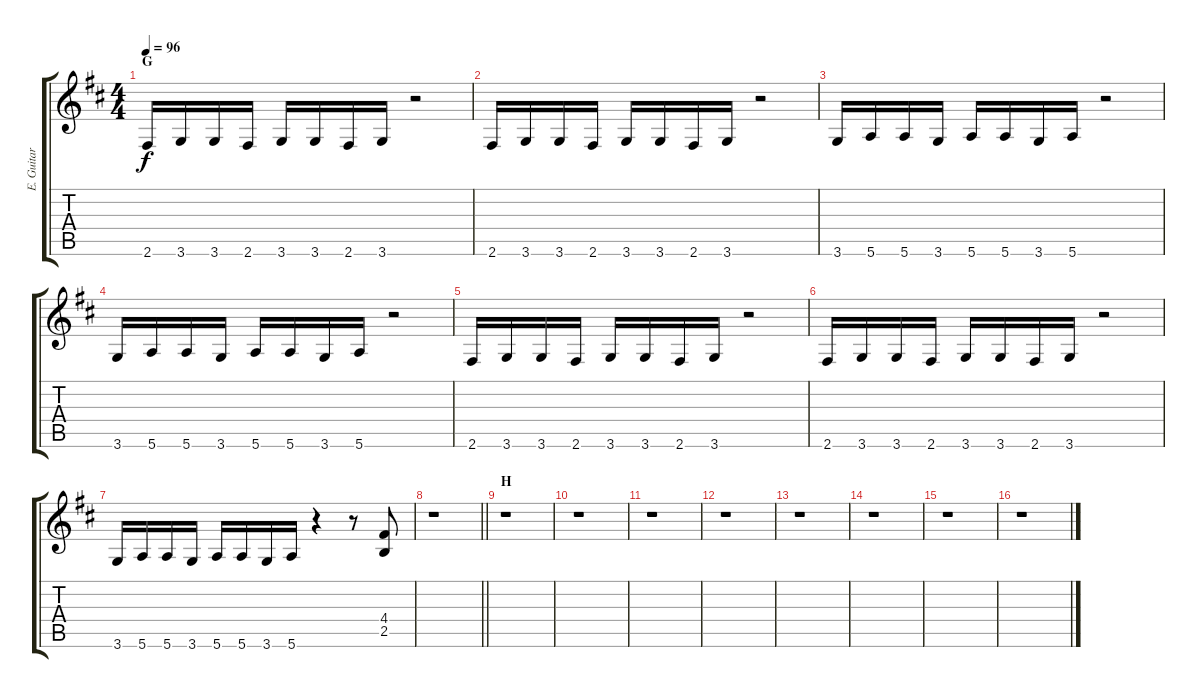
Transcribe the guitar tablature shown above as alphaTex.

\track ("E. Guitar IV" "E. Guitar ") {instrument overdrivenguitar}
\staff {score tabs}
\tuning (E4 B3 G3 D3 A2 E2) {hide}
\ts (4 4)
\section ("" "G")
\tempo 96
\clef g2
\ks d
2.6.16{dy f} 3.6.16 3.6.16 2.6.16 3.6.16 3.6.16 2.6.16 3.6.16 r.2 |
2.6.16 3.6.16 3.6.16 2.6.16 3.6.16 3.6.16 2.6.16 3.6.16 r.2 |
3.6.16 5.6.16 5.6.16 3.6.16 5.6.16 5.6.16 3.6.16 5.6.16 r.2 |
3.6.16 5.6.16 5.6.16 3.6.16 5.6.16 5.6.16 3.6.16 5.6.16 r.2 |
2.6.16 3.6.16 3.6.16 2.6.16 3.6.16 3.6.16 2.6.16 3.6.16 r.2 |
2.6.16 3.6.16 3.6.16 2.6.16 3.6.16 3.6.16 2.6.16 3.6.16 r.2 |
3.6.16 5.6.16 5.6.16 3.6.16 5.6.16 5.6.16 3.6.16 5.6.16 r.4 r.8 (4.4 2.5).8 |
\barLineRight lightlight
r.1 |
\section ("" "H")
r.1 |
r.1 |
r.1 |
r.1 |
r.1 |
r.1 |
r.1 |
r.1
